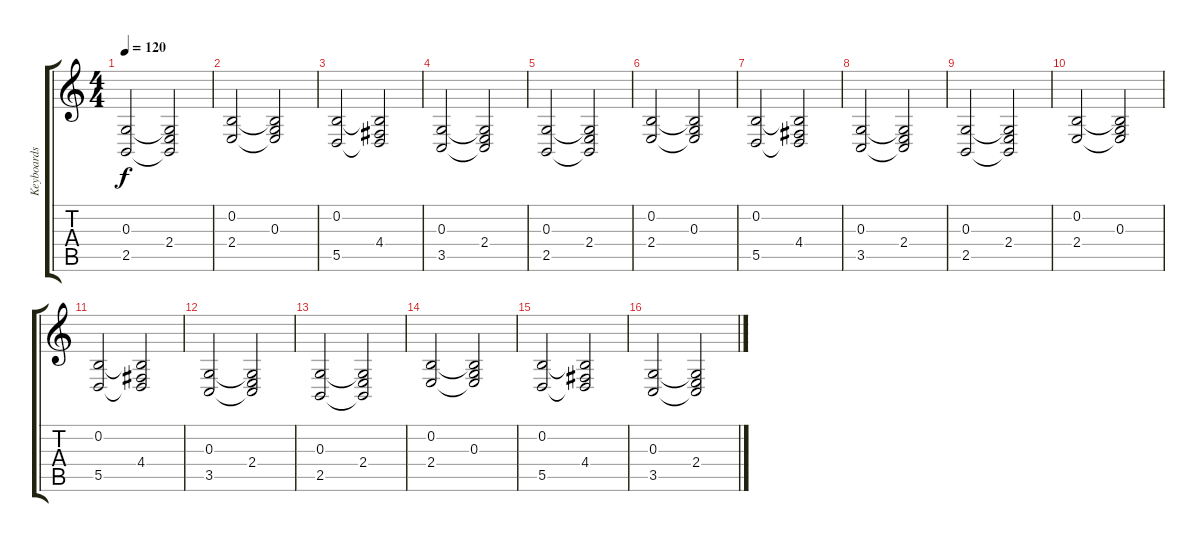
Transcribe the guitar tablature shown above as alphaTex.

\track ("Keyboards Rhytm" "Keyboards ") {instrument choiraahs}
\staff {score tabs}
\tuning (E4 B3 G3 D3 A2 E2) {hide}
\ts (4 4)
\tempo 120
\clef g2
\ks c
(0.3 2.5).2{dy f} (0.3{t} 2.4 2.5{t}).2 |
(0.2 2.4).2 (0.2{t} 0.3 2.4{t}).2 |
(0.2 5.5).2 (0.2{t} 4.4 5.5{t}).2 |
(0.3 3.5).2 (0.3{t} 2.4 3.5{t}).2 |
(0.3 2.5).2 (0.3{t} 2.4 2.5{t}).2 |
(0.2 2.4).2 (0.2{t} 0.3 2.4{t}).2 |
(0.2 5.5).2 (0.2{t} 4.4 5.5{t}).2 |
(0.3 3.5).2 (0.3{t} 2.4 3.5{t}).2 |
(0.3 2.5).2 (0.3{t} 2.4 2.5{t}).2 |
(0.2 2.4).2 (0.2{t} 0.3 2.4{t}).2 |
(0.2 5.5).2 (0.2{t} 4.4 5.5{t}).2 |
(0.3 3.5).2 (0.3{t} 2.4 3.5{t}).2 |
(0.3 2.5).2 (0.3{t} 2.4 2.5{t}).2 |
(0.2 2.4).2 (0.2{t} 0.3 2.4{t}).2 |
(0.2 5.5).2 (0.2{t} 4.4 5.5{t}).2 |
(0.3 3.5).2 (0.3{t} 2.4 3.5{t}).2
